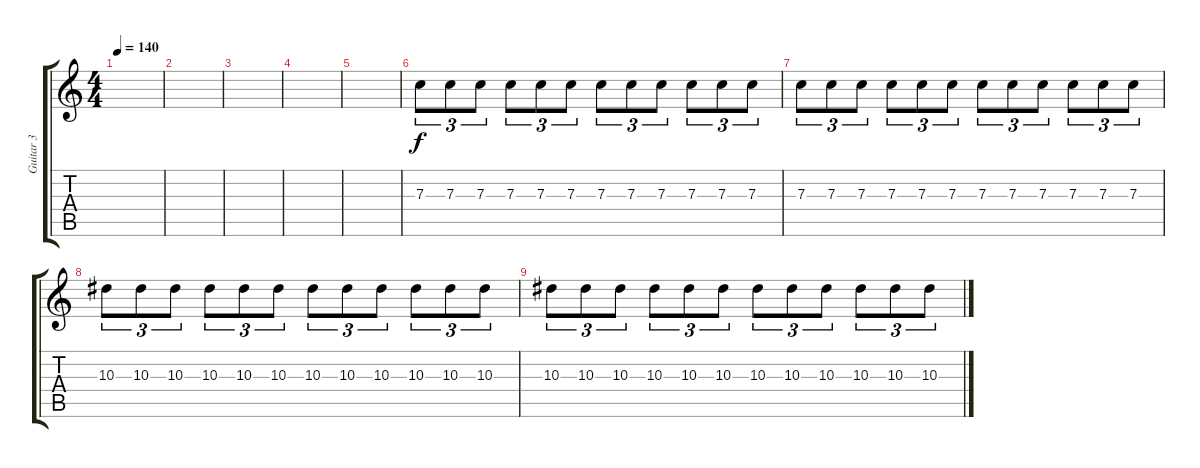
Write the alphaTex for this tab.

\track ("Guitar 3" "Guitar 3") {instrument distortionguitar}
\staff {score tabs}
\tuning (D4 A3 F3 C3 G2 C2) {hide}
\ts (4 4)
\tempo 140
\clef g2
\ks c
|
|
|
|
|
7.3.8{tu (3 2)} 7.3.8{tu (3 2)} 7.3.8{tu (3 2)} 7.3.8{tu (3 2)} 7.3.8{tu (3 2)} 7.3.8{tu (3 2)} 7.3.8{tu (3 2)} 7.3.8{tu (3 2)} 7.3.8{tu (3 2)} 7.3.8{tu (3 2)} 7.3.8{tu (3 2)} 7.3.8{tu (3 2)} |
7.3.8{tu (3 2)} 7.3.8{tu (3 2)} 7.3.8{tu (3 2)} 7.3.8{tu (3 2)} 7.3.8{tu (3 2)} 7.3.8{tu (3 2)} 7.3.8{tu (3 2)} 7.3.8{tu (3 2)} 7.3.8{tu (3 2)} 7.3.8{tu (3 2)} 7.3.8{tu (3 2)} 7.3.8{tu (3 2)} |
10.3.8{tu (3 2)} 10.3.8{tu (3 2)} 10.3.8{tu (3 2)} 10.3.8{tu (3 2)} 10.3.8{tu (3 2)} 10.3.8{tu (3 2)} 10.3.8{tu (3 2)} 10.3.8{tu (3 2)} 10.3.8{tu (3 2)} 10.3.8{tu (3 2)} 10.3.8{tu (3 2)} 10.3.8{tu (3 2)} |
10.3.8{tu (3 2)} 10.3.8{tu (3 2)} 10.3.8{tu (3 2)} 10.3.8{tu (3 2)} 10.3.8{tu (3 2)} 10.3.8{tu (3 2)} 10.3.8{tu (3 2)} 10.3.8{tu (3 2)} 10.3.8{tu (3 2)} 10.3.8{tu (3 2)} 10.3.8{tu (3 2)} 10.3.8{tu (3 2)}
